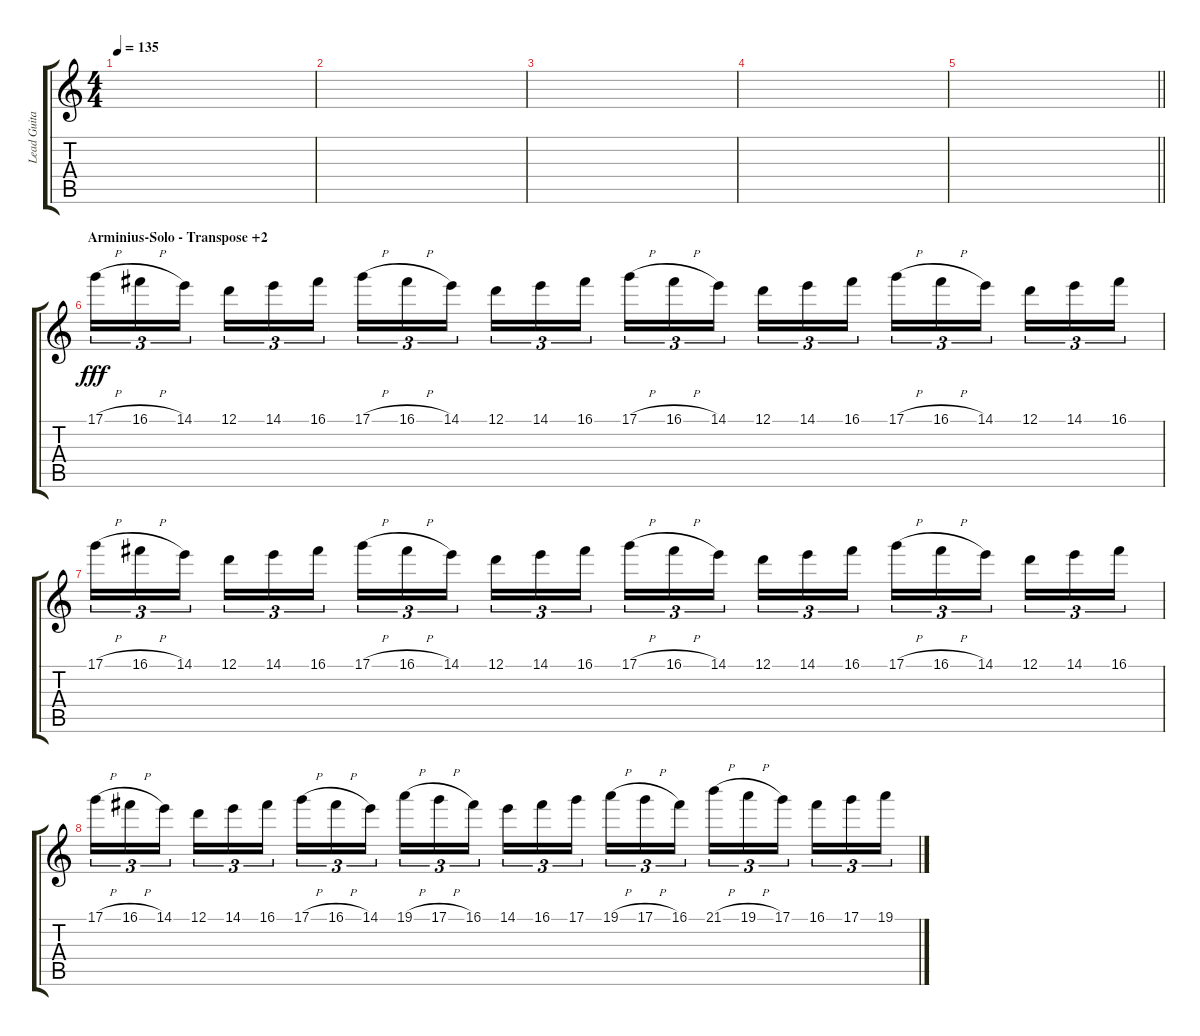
\track ("Lead Guitar (DER Armin)" "Lead Guita") {instrument distortionguitar}
\staff {score tabs}
\tuning (D4 A3 F3 C3 G2 C2) {hide}
\ts (4 4)
\tempo 135
\clef g2
\ks aminor
|
|
|
|
\barLineRight lightlight
|
\section ("" "Arminius-Solo - Transpose +2")
17.1{h}.16{tu (3 2) dy fff} 16.1{h}.16{tu (3 2)} 14.1.16{tu (3 2) beam splitsecondary} 12.1.16{tu (3 2)} 14.1.16{tu (3 2)} 16.1.16{tu (3 2)} 17.1{h}.16{tu (3 2)} 16.1{h}.16{tu (3 2)} 14.1.16{tu (3 2) beam splitsecondary} 12.1.16{tu (3 2)} 14.1.16{tu (3 2)} 16.1.16{tu (3 2)} 17.1{h}.16{tu (3 2)} 16.1{h}.16{tu (3 2)} 14.1.16{tu (3 2) beam splitsecondary} 12.1.16{tu (3 2)} 14.1.16{tu (3 2)} 16.1.16{tu (3 2)} 17.1{h}.16{tu (3 2)} 16.1{h}.16{tu (3 2)} 14.1.16{tu (3 2) beam splitsecondary} 12.1.16{tu (3 2)} 14.1.16{tu (3 2)} 16.1.16{tu (3 2)} |
17.1{h}.16{tu (3 2)} 16.1{h}.16{tu (3 2)} 14.1.16{tu (3 2) beam splitsecondary} 12.1.16{tu (3 2)} 14.1.16{tu (3 2)} 16.1.16{tu (3 2)} 17.1{h}.16{tu (3 2)} 16.1{h}.16{tu (3 2)} 14.1.16{tu (3 2) beam splitsecondary} 12.1.16{tu (3 2)} 14.1.16{tu (3 2)} 16.1.16{tu (3 2)} 17.1{h}.16{tu (3 2)} 16.1{h}.16{tu (3 2)} 14.1.16{tu (3 2) beam splitsecondary} 12.1.16{tu (3 2)} 14.1.16{tu (3 2)} 16.1.16{tu (3 2)} 17.1{h}.16{tu (3 2)} 16.1{h}.16{tu (3 2)} 14.1.16{tu (3 2) beam splitsecondary} 12.1.16{tu (3 2)} 14.1.16{tu (3 2)} 16.1.16{tu (3 2)} |
17.1{h}.16{tu (3 2)} 16.1{h}.16{tu (3 2)} 14.1.16{tu (3 2) beam splitsecondary} 12.1.16{tu (3 2)} 14.1.16{tu (3 2)} 16.1.16{tu (3 2)} 17.1{h}.16{tu (3 2)} 16.1{h}.16{tu (3 2)} 14.1.16{tu (3 2) beam splitsecondary} 19.1{h}.16{tu (3 2)} 17.1{h}.16{tu (3 2)} 16.1.16{tu (3 2)} 14.1.16{tu (3 2)} 16.1.16{tu (3 2)} 17.1.16{tu (3 2) beam splitsecondary} 19.1{h}.16{tu (3 2)} 17.1{h}.16{tu (3 2)} 16.1.16{tu (3 2)} 21.1{h}.16{tu (3 2)} 19.1{h}.16{tu (3 2)} 17.1.16{tu (3 2) beam splitsecondary} 16.1.16{tu (3 2)} 17.1.16{tu (3 2)} 19.1.16{tu (3 2)}
